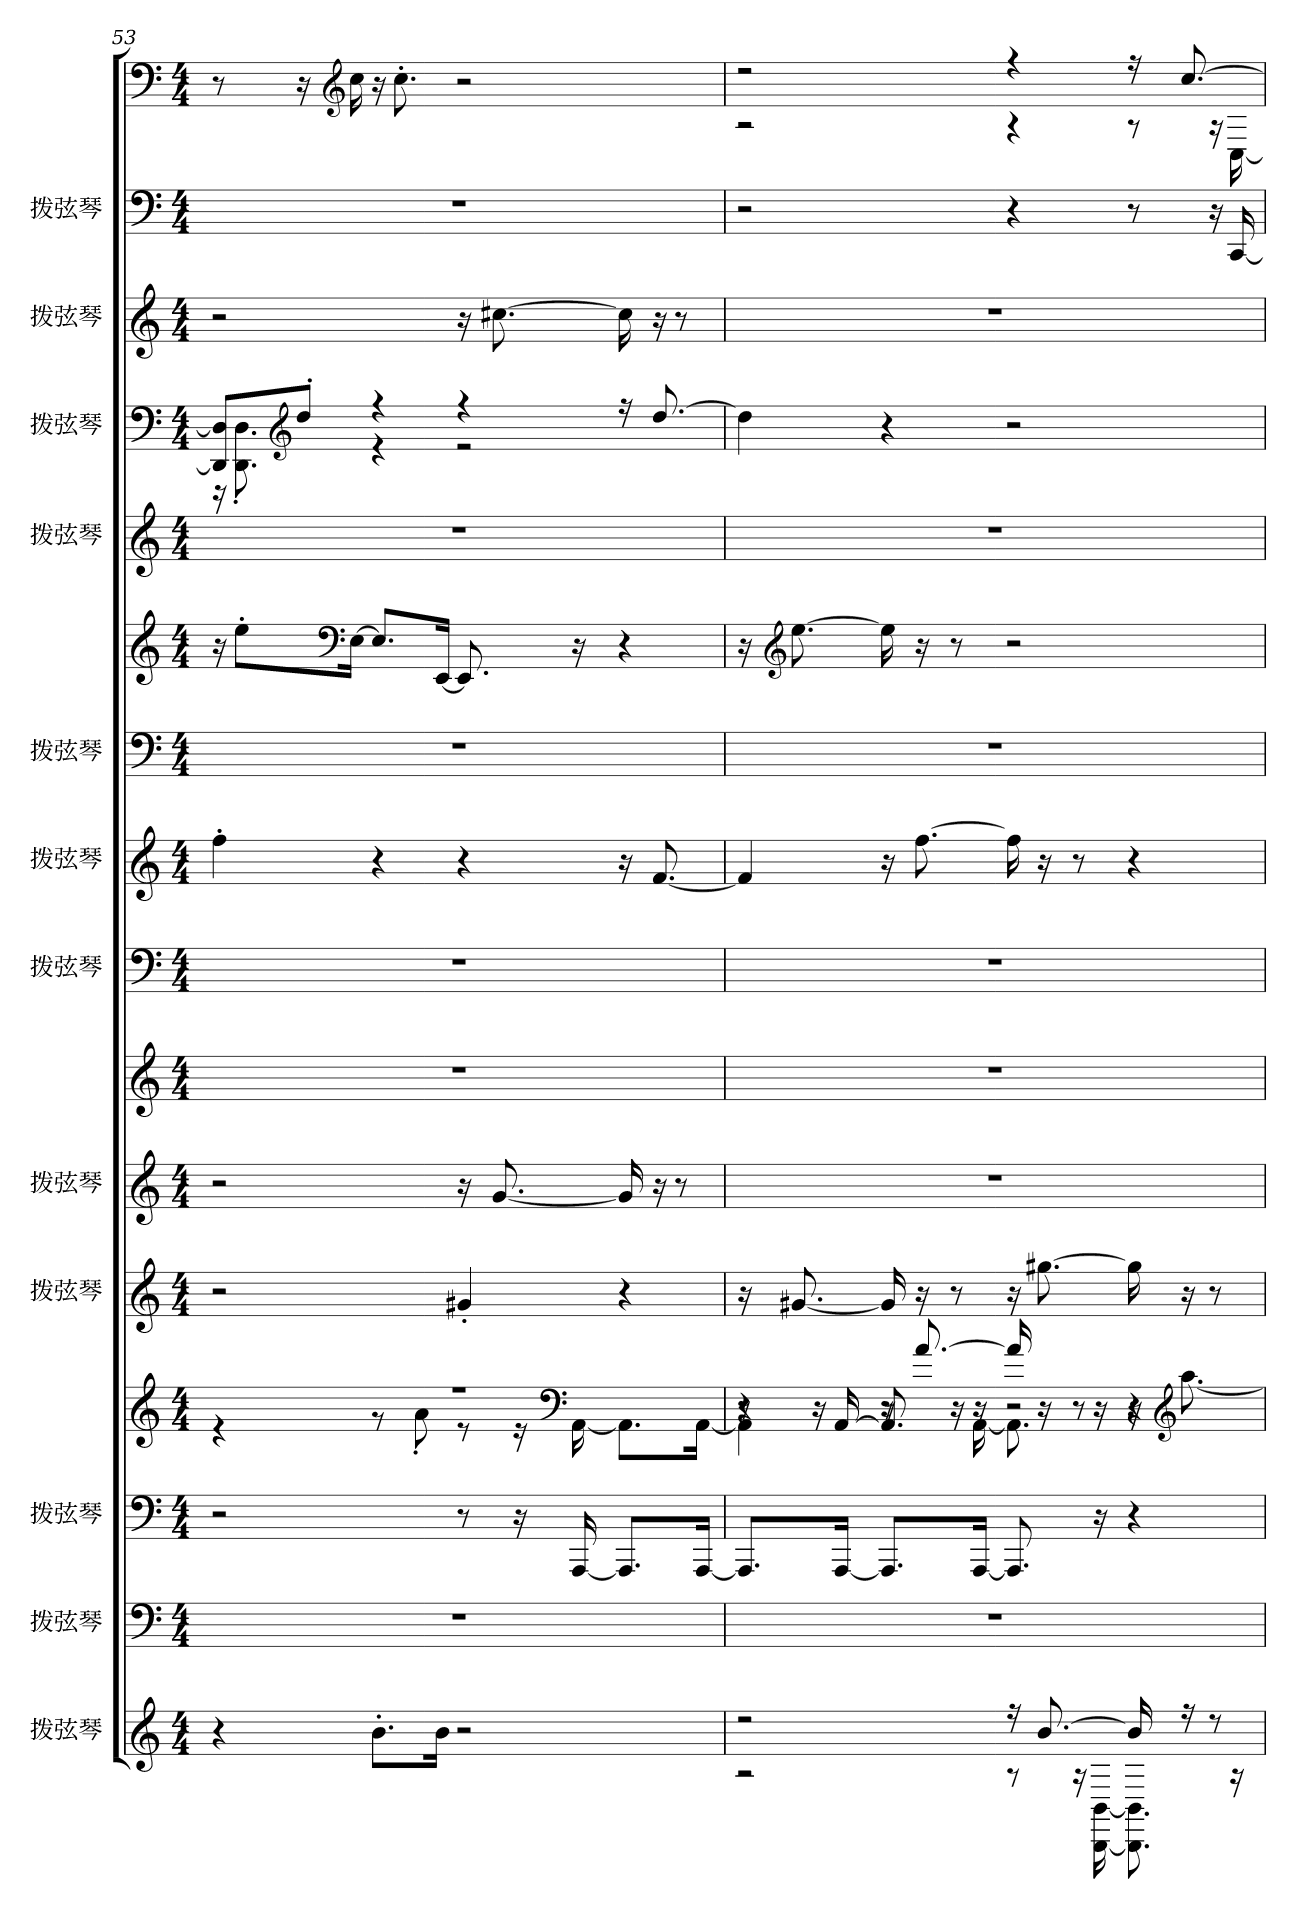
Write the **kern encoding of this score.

**kern	**kern	**kern	**kern	**kern	**kern	**kern	**kern	**kern	**kern	**kern	**kern	**kern	**kern	**kern	**kern
*part12	*part11	*part10	*part10	*part9	*part8	*part8	*part7	*part6	*part5	*part5	*part4	*part3	*part2	*part1	*part1
*staff16	*staff15	*staff14	*staff13	*staff12	*staff11	*staff10	*staff9	*staff8	*staff7	*staff6	*staff5	*staff4	*staff3	*staff2	*staff1
*I"拨弦琴	*I"拨弦琴	*I"拨弦琴	*	*I"拨弦琴	*I"拨弦琴	*	*I"拨弦琴	*I"拨弦琴	*I"拨弦琴	*	*I"拨弦琴	*I"拨弦琴	*I"拨弦琴	*I"拨弦琴	*
!!LO:PB:g=z
*clefG2	*clefF4	*clefF4	*clefG2	*clefG2	*clefG2	*clefG2	*clefF4	*clefG2	*clefF4	*clefG2	*clefG2	*clefF4	*clefG2	*clefF4	*clefF4
*k[]	*k[]	*k[]	*k[]	*k[]	*k[]	*k[]	*k[]	*k[]	*k[]	*k[]	*k[]	*k[]	*k[]	*k[]	*k[]
*M4/4	*M4/4	*M4/4	*M4/4	*M4/4	*M4/4	*M4/4	*M4/4	*M4/4	*M4/4	*M4/4	*M4/4	*M4/4	*M4/4	*M4/4	*M4/4
=53	=53	=53	=53	=53	=53	=53	=53	=53	=53	=53	=53	=53	=53	=53	=53
*	*	*	*^	*	*	*	*	*	*	*	*	*^	*	*	*
4r	1r	2r	1r	4r	2r	2r	1r	1r	4ff'\	1r	16r	1r	8DD/] 8D/]L	16r	2r	1r	8r
.	.	.	.	.	.	.	.	.	.	.	8ee'\L	.	.	8.DD\' 8.D\'	.	.	.
*	*	*	*	*	*	*	*	*	*	*	*	*	*clefG2	*	*	*	*
.	.	.	.	.	.	.	.	.	.	.	.	.	8dd'/J	.	.	.	16r
*	*	*	*	*	*	*	*	*	*	*	*clefF4	*	*	*	*	*	*clefG2
.	.	.	.	.	.	.	.	.	.	.	[16E\Jk	.	.	.	.	.	16cc\
8.b'\L	.	.	.	8r	.	.	.	.	4r	.	8.E/L]	.	4r	4r	.	.	16r
.	.	.	.	.	.	.	.	.	.	.	.	.	.	.	.	.	8.cc'\
.	.	.	.	8a'\	.	.	.	.	.	.	.	.	.	.	.	.	.
16b\Jk	.	.	.	.	.	.	.	.	.	.	[16EE/Jk	.	.	.	.	.	.
2r	.	8r	.	8r	4g#X'/	16r	.	.	4r	.	8.EE/]	.	4r	2r	16r	.	2r
.	.	.	.	.	.	[8.g/	.	.	.	.	.	.	.	.	[8.cc#X\	.	.
.	.	16r	.	16r	.	.	.	.	.	.	.	.	.	.	.	.	.
*	*	*	*clefF4	*	*	*	*	*	*	*	*	*	*	*	*	*	*
.	.	[16AAA/	.	[16AA\	.	.	.	.	.	.	16r	.	.	.	.	.	.
.	.	8.AAA/L]	.	8.AA\L]	4r	16g/]	.	.	16r	.	4r	.	16r	.	16cc#\]	.	.
.	.	.	.	.	.	16r	.	.	[8.f/	.	.	.	[8.dd/	.	16r	.	.
.	.	.	.	.	.	8r	.	.	.	.	.	.	.	.	8r	.	.
.	.	[16AAA/Jk	.	[16AA\Jk	.	.	.	.	.	.	.	.	.	.	.	.	.
*	*	*	*	*	*	*	*	*	*	*	*	*	*v	*v	*	*	*
!!LO:PB:g=z
=54	=54	=54	=54	=54	=54	=54	=54	=54	=54	=54	=54	=54	=54	=54	=54	=54
*^	*	*	*	*^	*	*	*	*	*	*	*	*	*	*	*	*^
2r	2r	1r	8.AAA/L]	4r	4AA\]	8r	16r	1r	1r	1r	4f/]	1r	16r	1r	4dd\]	1r	2r	2r	2r
*	*	*	*	*	*	*	*	*	*	*	*	*	*clefG2	*	*	*	*	*	*
.	.	.	.	.	.	.	[8.g#X/	.	.	.	.	.	[8.ee\	.	.	.	.	.	.
.	.	.	.	.	.	16r	.	.	.	.	.	.	.	.	.	.	.	.	.
.	.	.	[16AAA/Jk	.	.	[16AA/	.	.	.	.	.	.	.	.	.	.	.	.	.
.	.	.	8.AAA/L]	16r	8r	8.AA/]	16g#/]	.	.	.	16r	.	16ee\]	.	4r	.	.	.	.
.	.	.	.	[8.a/	.	.	16r	.	.	.	[8.ff\	.	16r	.	.	.	.	.	.
.	.	.	.	.	16r	.	8r	.	.	.	.	.	8r	.	.	.	.	.	.
.	.	.	[16AAA/Jk	.	[16AA\	16r	.	.	.	.	.	.	.	.	.	.	.	.	.
16r	8r	.	8.AAA/]	16a/]	8.AA\]	2r	16r	.	.	.	16ff\]	.	2r	.	2r	.	4r	4r	4r
[8.b/	.	.	.	16r	.	.	[8.gg#X\	.	.	.	16r	.	.	.	.	.	.	.	.
.	16r	.	.	8r	.	.	.	.	.	.	8r	.	.	.	.	.	.	.	.
.	[16BBB\ [16BB\	.	16r	.	16r	.	.	.	.	.	.	.	.	.	.	.	.	.	.
16b/]	8.BBB\] 8.BB\]	.	4r	4r	16r	.	16gg#\]	.	.	.	4r	.	.	.	.	.	8r	16r	8r
*	*	*	*	*clefG2	*	*	*	*	*	*	*	*	*	*	*	*	*	*	*
16r	.	.	.	.	[8.aa\	.	16r	.	.	.	.	.	.	.	.	.	.	[8.cc/	.
8r	.	.	.	.	.	.	8r	.	.	.	.	.	.	.	.	.	16r	.	16r
.	16r	.	.	.	.	.	.	.	.	.	.	.	.	.	.	.	[16CC/	.	[16C\
*v	*v	*	*	*v	*v	*v	*	*	*	*	*	*	*	*	*	*	*	*v	*v
=	=	=	=	=	=	=	=	=	=	=	=	=	=	=	=
*-	*-	*-	*-	*-	*-	*-	*-	*-	*-	*-	*-	*-	*-	*-	*-
